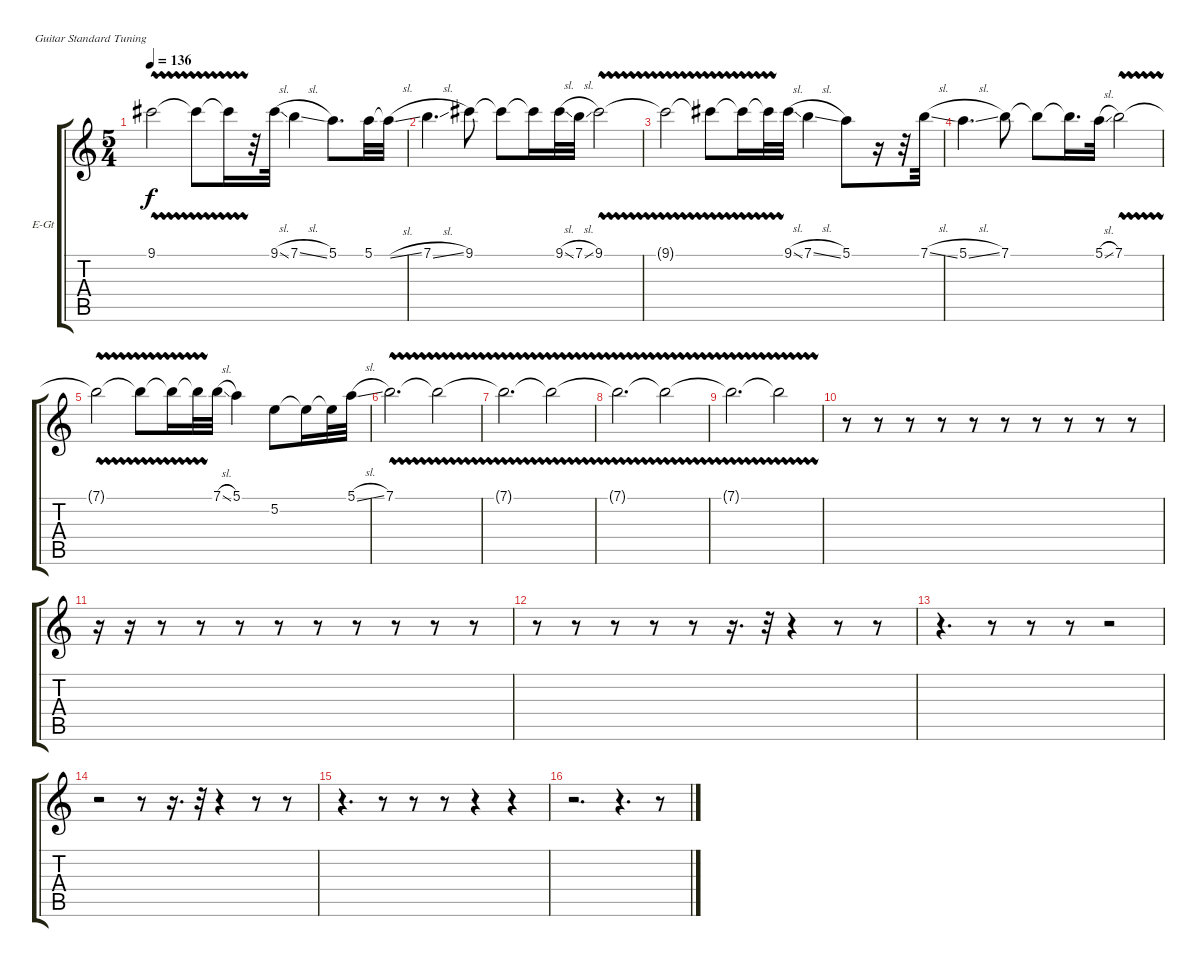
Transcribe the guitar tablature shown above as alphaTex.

\bracketExtendMode groupsimilarinstruments
\firstSystemTrackNameOrientation horizontal
\otherSystemsTrackNameOrientation horizontal
\track ("Lead w/chorus" "E-Gt") {instrument overdrivenguitar}
\staff {score tabs}
\tuning (E4 B3 G3 D3 A2 E2)
\ts (5 4)
\tempo 136
\clef g2
\ks c
9.1{vw t}.2{dy f} 9.1{vw t}.8 9.1{vw t}.16 r.32 9.1{sl}.32 7.1{sl}.4 5.1.8{d} 5.1.32 5.1{sl t}.32 |
7.1{sl}.4{d} 9.1.8 9.1{t}.8 9.1{t}.16 9.1{sl}.32 7.1{sl}.32 9.1{vw}.2 |
9.1{vw t}.2 9.1{vw t}.8 9.1{vw t}.16 9.1{vw t}.32 9.1{sl}.32 7.1{sl}.4 5.1.8 r.16 r.32 7.1{sl}.32 |
5.1{sl}.4{d} 7.1.8 7.1{t}.8 7.1{t}.16{d} 5.1{sl}.32 7.1{vw}.2 |
7.1{vw t}.2 7.1{vw t}.8 7.1{vw t}.16 7.1{vw t}.32 7.1{sl}.32 5.1.4 5.2.8 5.2{t}.16 5.2{t}.32 5.1{sl}.32 |
7.1{vw}.2{d} 7.1{vw t}.2 |
7.1{vw t}.2{d} 7.1{vw t}.2 |
7.1{vw t}.2{d} 7.1{vw t}.2 |
7.1{vw t}.2{d} 7.1{vw t}.2 |
r.8 r.8 r.8 r.8 r.8 r.8 r.8 r.8 r.8 r.8 |
r.16 r.16 r.8 r.8 r.8 r.8 r.8 r.8 r.8 r.8 r.8 |
r.8 r.8 r.8 r.8 r.8 r.16{d} r.32 r.4 r.8 r.8 |
r.4{d} r.8 r.8 r.8 r.2 |
r.2 r.8 r.16{d} r.32 r.4 r.8 r.8 |
r.4{d} r.8 r.8 r.8 r.4 r.4 |
r.2{d} r.4{d} r.8
